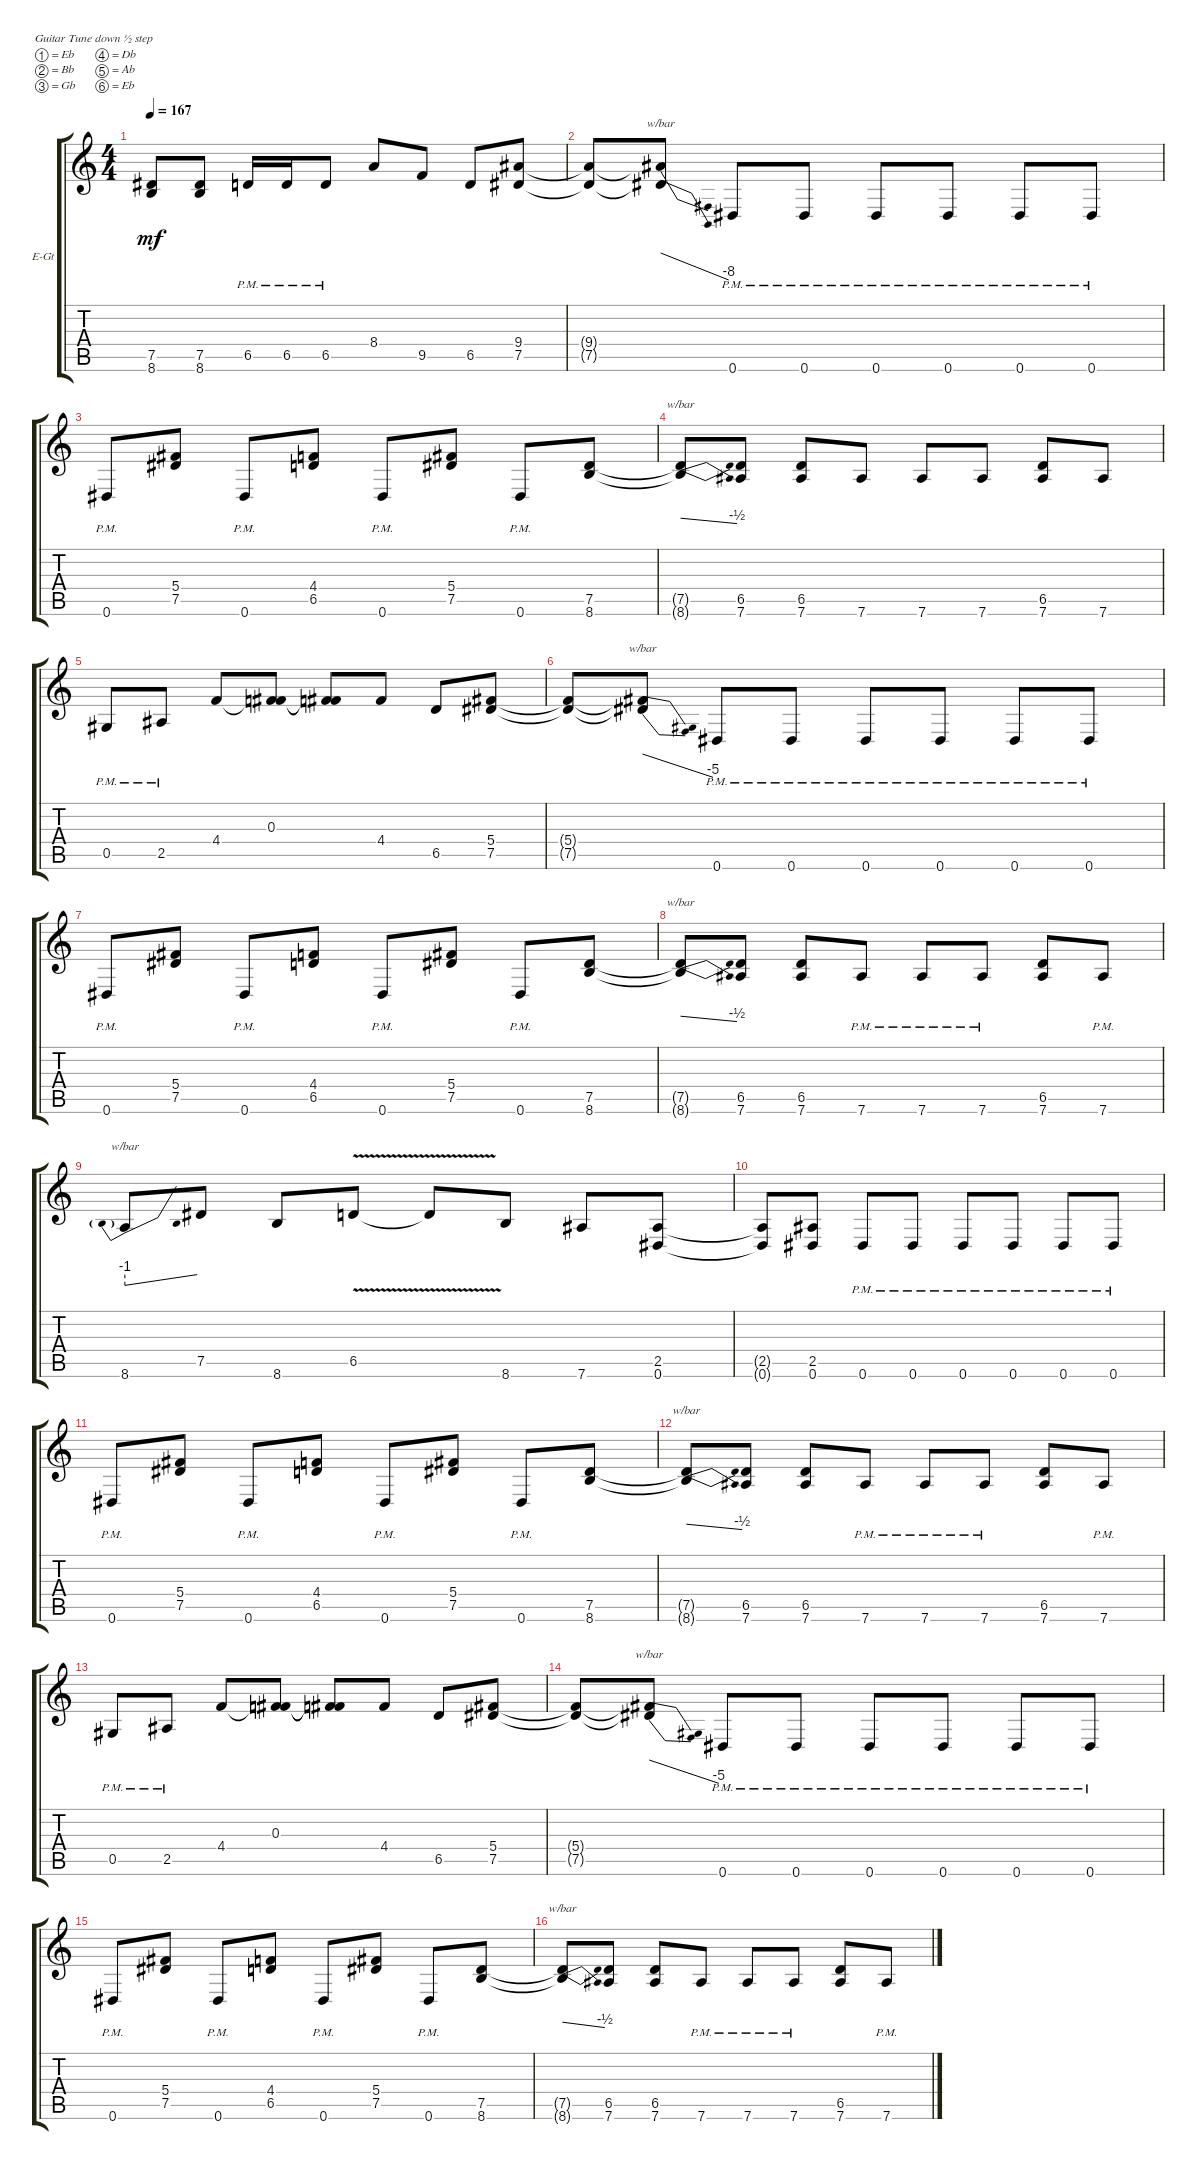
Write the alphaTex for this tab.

\bracketExtendMode groupsimilarinstruments
\firstSystemTrackNameOrientation horizontal
\otherSystemsTrackNameOrientation horizontal
\track ("left" "E-Gt") {instrument distortionguitar}
\staff {score tabs}
\tuning (Eb4 Bb3 Gb3 Db3 Ab2 Eb2)
\ts (4 4)
\tempo 167
\clef g2
\ks c
(8.6{t} 7.5{t}).8{dy mf} (8.6 7.5).8 6.5{pm}.16 6.5{pm}.16 6.5{pm}.8 8.4.8 9.5.8 6.5.8 (7.5 9.4).8 |
(7.5{t} 9.4{t}).8 (7.5{t} 9.4{t}).8{tbe (dive default 0 0 59.4 -32)} 0.6{pm}.8 0.6{pm}.8 0.6{pm}.8 0.6{pm}.8 0.6{pm}.8 0.6{pm}.8 |
0.6{pm}.8 (7.5 5.4).8 0.6{pm}.8 (6.5 4.4).8 0.6{pm}.8 (7.5 5.4).8 0.6{pm}.8 (8.6 7.5).8 |
(8.6{t} 7.5{t}).8{tbe (dive default 52.8 0 60 -2)} (7.6 6.5).8 (7.6 6.5).8 7.6.8 7.6.8 7.6.8 (7.6 6.5).8 7.6.8 |
0.5{pm}.8 2.5{pm}.8 4.4.8 (0.3 4.4{t}).8 (0.3{t} 4.4{t}).8 4.4.8 6.5.8 (7.5 5.4).8 |
(5.4{t} 7.5{t}).8 (5.4{t} 7.5{t}).8{tbe (dive default 33.6 0 58.199999999999996 -20)} 0.6{pm}.8 0.6{pm}.8 0.6{pm}.8 0.6{pm}.8 0.6{pm}.8 0.6{pm}.8 |
0.6{pm}.8 (7.5 5.4).8 0.6{pm}.8 (6.5 4.4).8 0.6{pm}.8 (7.5 5.4).8 0.6{pm}.8 (8.6 7.5).8 |
(8.6{t} 7.5{t}).8{tbe (dive default 52.8 0 60 -2)} (7.6 6.5).8 (7.6 6.5).8 7.6{pm}.8 7.6{pm}.8 7.6{pm}.8 (7.6 6.5).8 7.6{pm}.8 |
8.6.8{tbe (predivedive default 0 -4 26.4 0)} 7.5.8 8.6.8 6.5{v}.8 6.5{v t}.8 8.6.8 7.6.8 (0.6 2.5).8 |
(2.5{t} 0.6{t}).8 (0.6 2.5).8 0.6{pm}.8 0.6{pm}.8 0.6{pm}.8 0.6{pm}.8 0.6{pm}.8 0.6{pm}.8 |
0.6{pm}.8 (7.5 5.4).8 0.6{pm}.8 (6.5 4.4).8 0.6{pm}.8 (7.5 5.4).8 0.6{pm}.8 (8.6 7.5).8 |
(8.6{t} 7.5{t}).8{tbe (dive default 52.8 0 60 -2)} (7.6 6.5).8 (7.6 6.5).8 7.6{pm}.8 7.6{pm}.8 7.6{pm}.8 (7.6 6.5).8 7.6{pm}.8 |
0.5{pm}.8 2.5{pm}.8 4.4.8 (0.3 4.4{t}).8 (0.3{t} 4.4{t}).8 4.4.8 6.5.8 (7.5 5.4).8 |
(5.4{t} 7.5{t}).8 (5.4{t} 7.5{t}).8{tbe (dive default 33.6 0 58.199999999999996 -20)} 0.6{pm}.8 0.6{pm}.8 0.6{pm}.8 0.6{pm}.8 0.6{pm}.8 0.6{pm}.8 |
0.6{pm}.8 (7.5 5.4).8 0.6{pm}.8 (6.5 4.4).8 0.6{pm}.8 (7.5 5.4).8 0.6{pm}.8 (8.6 7.5).8 |
(8.6{t} 7.5{t}).8{tbe (dive default 52.8 0 60 -2)} (7.6 6.5).8 (7.6 6.5).8 7.6{pm}.8 7.6{pm}.8 7.6{pm}.8 (7.6 6.5).8 7.6{pm}.8
